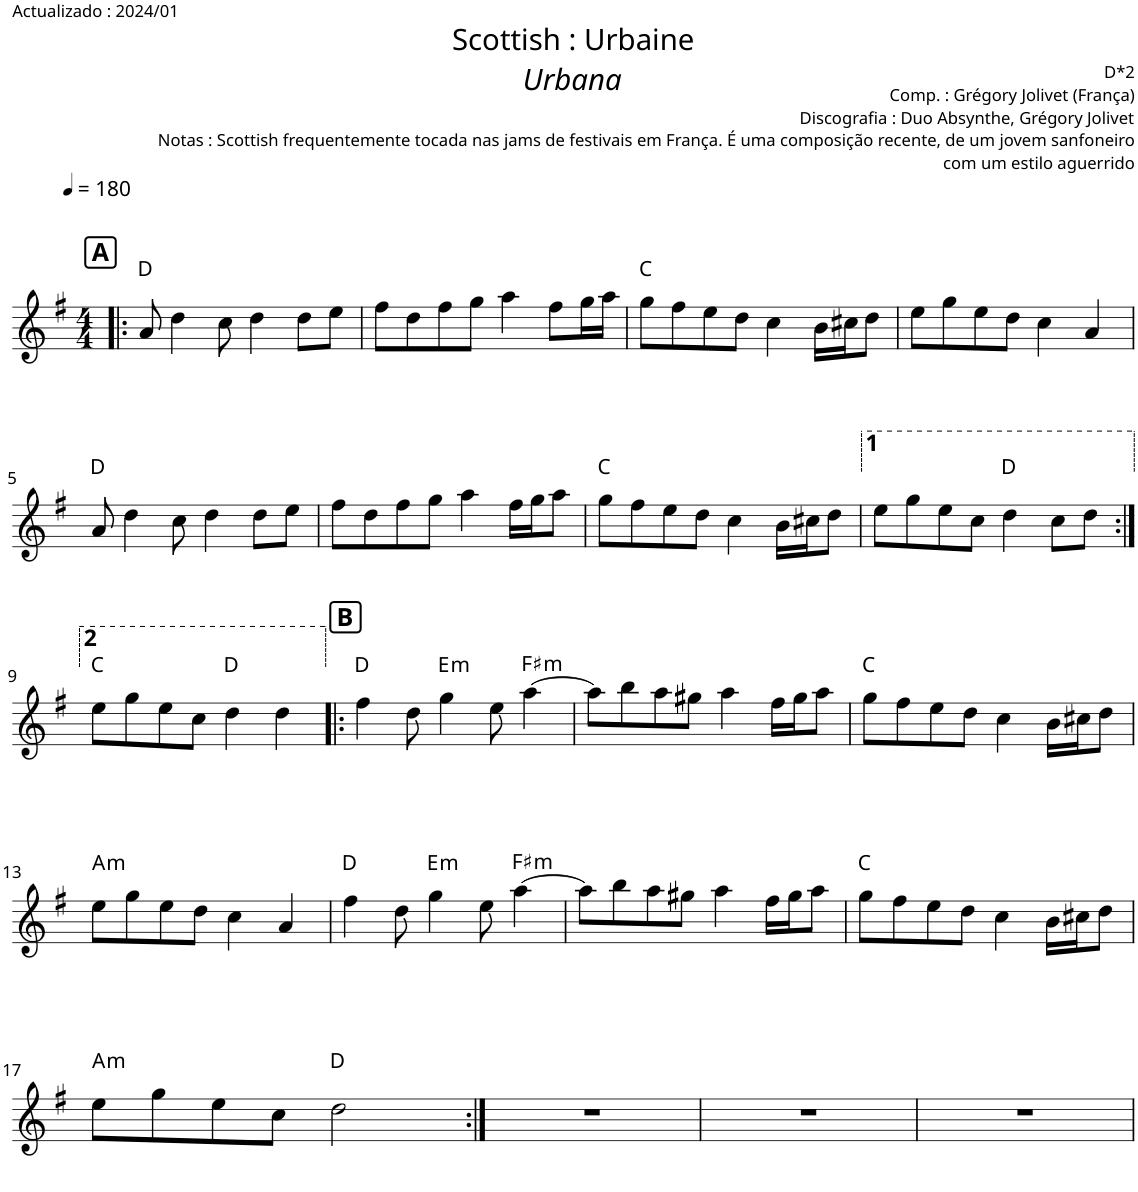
**kern	**harte
*part1	*part1
*staff1	*
*I"Piano	*
*I'Pno	*
*clefG2	*
*k[f#]	*
*M4/4	*
*MM180	*
!!LO:REH:place=s1:a:B:cj:fs=12:t=A
=1!|:	=1!|:
8a/	D:maj
4dd\	.
8cc\	.
4dd\	.
8dd\L	.
8ee\J	.
=2	=2
8ff#\L	.
8dd\	.
8ff#\	.
8gg\J	.
4aa\	.
8ff#\L	.
16gg\L	.
16aa\JJ	.
=3	=3
8gg\L	C:maj
8ff#\	.
8ee\	.
8dd\J	.
4cc\	.
16b\LL	.
16cc#X\J	.
8dd\J	.
=4	=4
8ee\L	.
8gg\	.
8ee\	.
8dd\J	.
4cc\	.
4a/	.
!!LO:LB:g=z
=5	=5
8a/	D:maj
4dd\	.
8cc\	.
4dd\	.
8dd\L	.
8ee\J	.
=6	=6
8ff#\L	.
8dd\	.
8ff#\	.
8gg\J	.
4aa\	.
16ff#\LL	.
16gg\J	.
8aa\J	.
=7	=7
8gg\L	C:maj
8ff#\	.
8ee\	.
8dd\J	.
4cc\	.
16b\LL	.
16cc#X\J	.
8dd\J	.
=8	=8
8ee\L	.
8gg\	.
8ee\	.
8cc\J	.
4dd\	D:maj
8cc\L	.
8dd\J	.
!!LO:LB:g=z
=9:|!	=9:|!
8ee\L	C:maj
8gg\	.
8ee\	.
8cc\J	.
4dd\	D:maj
4dd\	.
!!LO:REH:place=s1:a:B:cj:fs=12:t=B
=10!|:	=10!|:
4ff#\	D:maj
8dd\	.
!	!LO:H:kt=m
4gg\	E:min
8ee\	.
!	!LO:H:kt=m
[4aa\	F#:min
=11	=11
8aa\L]	.
8bb\	.
8aa\	.
8gg#X\J	.
4aa\	.
16ff#\LL	.
16gg#\J	.
8aa\J	.
=12	=12
8gg\L	C:maj
8ff#\	.
8ee\	.
8dd\J	.
4cc\	.
16b\LL	.
16cc#X\J	.
8dd\J	.
!!LO:LB:g=z
=13	=13
!	!LO:H:kt=m
8ee\L	A:min
8gg\	.
8ee\	.
8dd\J	.
4cc\	.
4a/	.
=14	=14
4ff#\	D:maj
8dd\	.
!	!LO:H:kt=m
4gg\	E:min
8ee\	.
!	!LO:H:kt=m
[4aa\	F#:min
=15	=15
8aa\L]	.
8bb\	.
8aa\	.
8gg#X\J	.
4aa\	.
16ff#\LL	.
16gg#\J	.
8aa\J	.
=16	=16
8gg\L	C:maj
8ff#\	.
8ee\	.
8dd\J	.
4cc\	.
16b\LL	.
16cc#X\J	.
8dd\J	.
!!LO:LB:g=z
=17	=17
!	!LO:H:kt=m
8ee\L	A:min
8gg\	.
8ee\	.
8cc\J	.
2dd\	D:maj
=18:|!	=18:|!
1r	.
=19	=19
1r	.
=20	=20
1r	.
=	=
*-	*-
